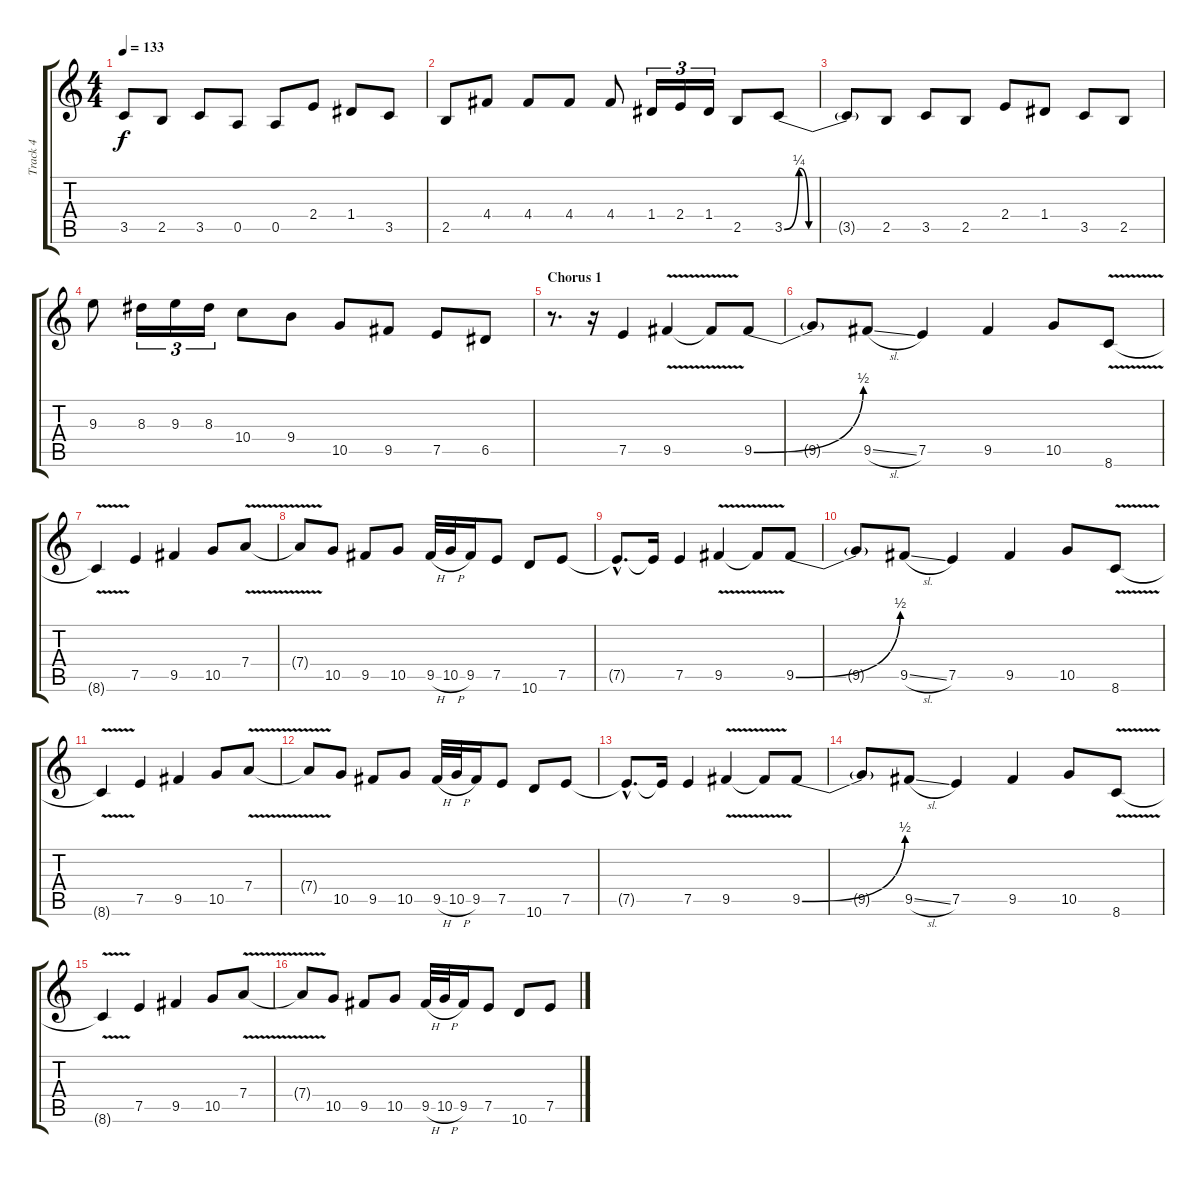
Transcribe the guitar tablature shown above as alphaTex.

\track ("Track 4" "Track 4") {instrument distortionguitar}
\staff {score tabs}
\tuning (E4 B3 G3 D3 A2 E2) {hide}
\ts (4 4)
\tempo 133
\clef g2
\ks c
3.5{t}.8{dy f} 2.5.8 3.5.8 0.5.8 0.5.8 2.4.8 1.4.8 3.5.8 |
2.5.8 4.4.8 4.4.8 4.4.8 4.4.8 1.4.16{tu (3 2)} 2.4.16{tu (3 2)} 1.4.16{tu (3 2)} 2.5.8 3.5{be (custom 0 0 9 1 15 0 23 0 33 0 60 0)}.8 |
3.5{t}.8 2.5.8 3.5.8 2.5.8 2.4.8 1.4.8 3.5.8 2.5.8 |
9.3.8 8.3.16{tu (3 2)} 9.3.16{tu (3 2)} 8.3.16{tu (3 2)} 10.4.8 9.4.8 10.5.8 9.5.8 7.5.8 6.5.8 |
\section ("" "Chorus 1")
r.8{d volume 16} r.16 7.5.4 9.5{v}.4 9.5{t}.8 9.5{be (bend 0 0 60 2)}.8 |
9.5{t}.8 9.5{sl}.8 7.5.4 9.5.4 10.5.8 8.6{v}.8 |
8.6{t}.4 7.5.4 9.5.4 10.5.8 7.4{v}.8 |
7.4{t}.8 10.5.8 9.5.8 10.5.8 9.5{h}.32 10.5{h}.32 9.5.16 7.5.8 10.6.8 7.5.8 |
7.5{hac t}.8{d} 7.5{t}.16 7.5.4 9.5{v}.4 9.5{t}.8 9.5{be (bend 0 0 60 2)}.8 |
9.5{t}.8 9.5{sl}.8 7.5.4 9.5.4 10.5.8 8.6{v}.8 |
8.6{t}.4 7.5.4 9.5.4 10.5.8 7.4{v}.8 |
7.4{t}.8 10.5.8 9.5.8 10.5.8 9.5{h}.32 10.5{h}.32 9.5.16 7.5.8 10.6.8 7.5.8 |
7.5{hac t}.8{d} 7.5{t}.16 7.5.4 9.5{v}.4 9.5{t}.8 9.5{be (bend 0 0 60 2)}.8 |
9.5{t}.8 9.5{sl}.8 7.5.4 9.5.4 10.5.8 8.6{v}.8 |
8.6{t}.4 7.5.4 9.5.4 10.5.8 7.4{v}.8 |
7.4{t}.8 10.5.8 9.5.8 10.5.8 9.5{h}.32 10.5{h}.32 9.5.16 7.5.8 10.6.8 7.5.8
